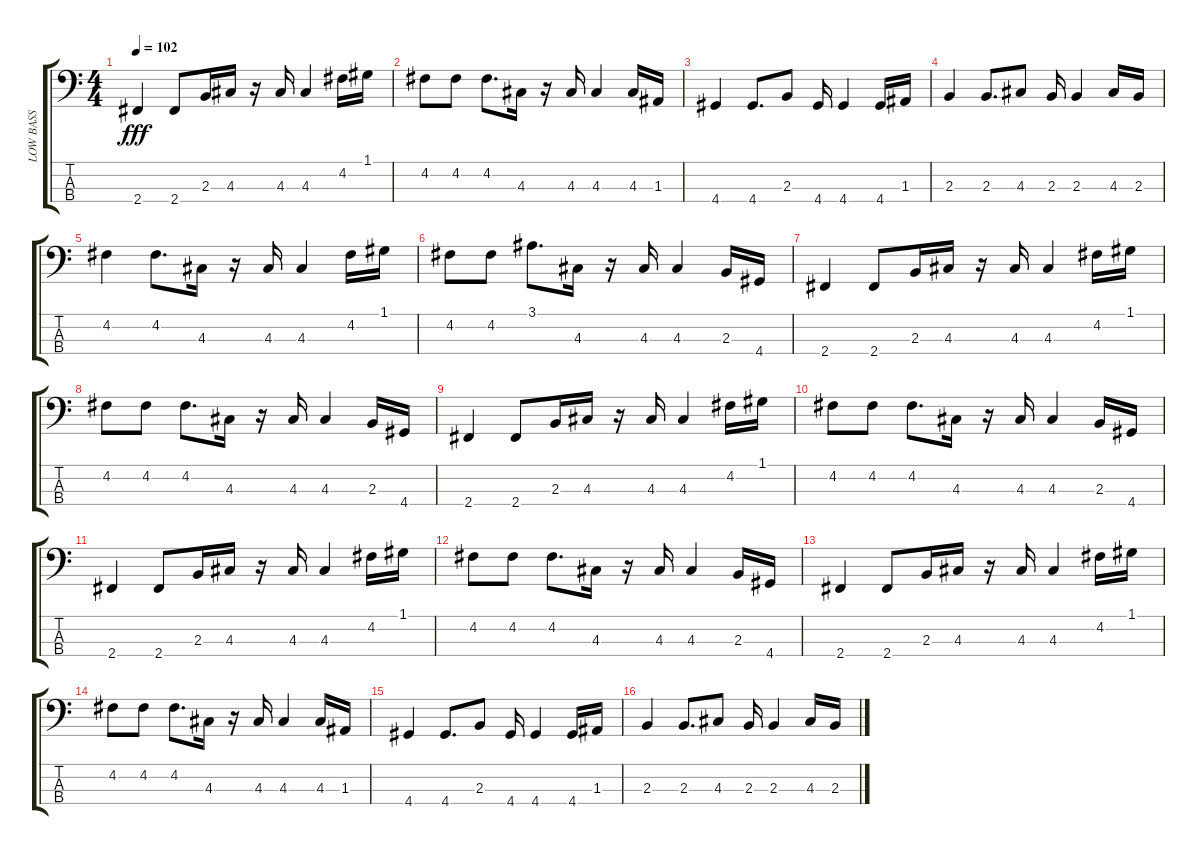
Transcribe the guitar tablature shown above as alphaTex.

\track ("LOW BASS" "LOW BASS") {instrument electricbassfinger}
\staff {score tabs}
\tuning (G2 D2 A1 E1) {hide}
\ts (4 4)
\tempo 102
\clef f4
\ks c
2.4.4{dy fff} 2.4.8 2.3.16 4.3.16 r.16 4.3.16 4.3.4 4.2.16 1.1.16 |
4.2.8 4.2.8 4.2.8{d} 4.3.16 r.16 4.3.16 4.3.4 4.3.16 1.3.16 |
4.4.4 4.4.8{d} 2.3.8 4.4.16 4.4.4 4.4.16 1.3.16 |
2.3.4 2.3.8{d} 4.3.8 2.3.16 2.3.4 4.3.16 2.3.16 |
4.2.4 4.2.8{d} 4.3.16 r.16 4.3.16 4.3.4 4.2.16 1.1.16 |
4.2.8 4.2.8 3.1.8{d} 4.3.16 r.16 4.3.16 4.3.4 2.3.16 4.4.16 |
2.4.4 2.4.8 2.3.16 4.3.16 r.16 4.3.16 4.3.4 4.2.16 1.1.16 |
4.2.8 4.2.8 4.2.8{d} 4.3.16 r.16 4.3.16 4.3.4 2.3.16 4.4.16 |
2.4.4 2.4.8 2.3.16 4.3.16 r.16 4.3.16 4.3.4 4.2.16 1.1.16 |
4.2.8 4.2.8 4.2.8{d} 4.3.16 r.16 4.3.16 4.3.4 2.3.16 4.4.16 |
2.4.4 2.4.8 2.3.16 4.3.16 r.16 4.3.16 4.3.4 4.2.16 1.1.16 |
4.2.8 4.2.8 4.2.8{d} 4.3.16 r.16 4.3.16 4.3.4 2.3.16 4.4.16 |
2.4.4 2.4.8 2.3.16 4.3.16 r.16 4.3.16 4.3.4 4.2.16 1.1.16 |
4.2.8 4.2.8 4.2.8{d} 4.3.16 r.16 4.3.16 4.3.4 4.3.16 1.3.16 |
4.4.4 4.4.8{d} 2.3.8 4.4.16 4.4.4 4.4.16 1.3.16 |
2.3.4 2.3.8{d} 4.3.8 2.3.16 2.3.4 4.3.16 2.3.16
